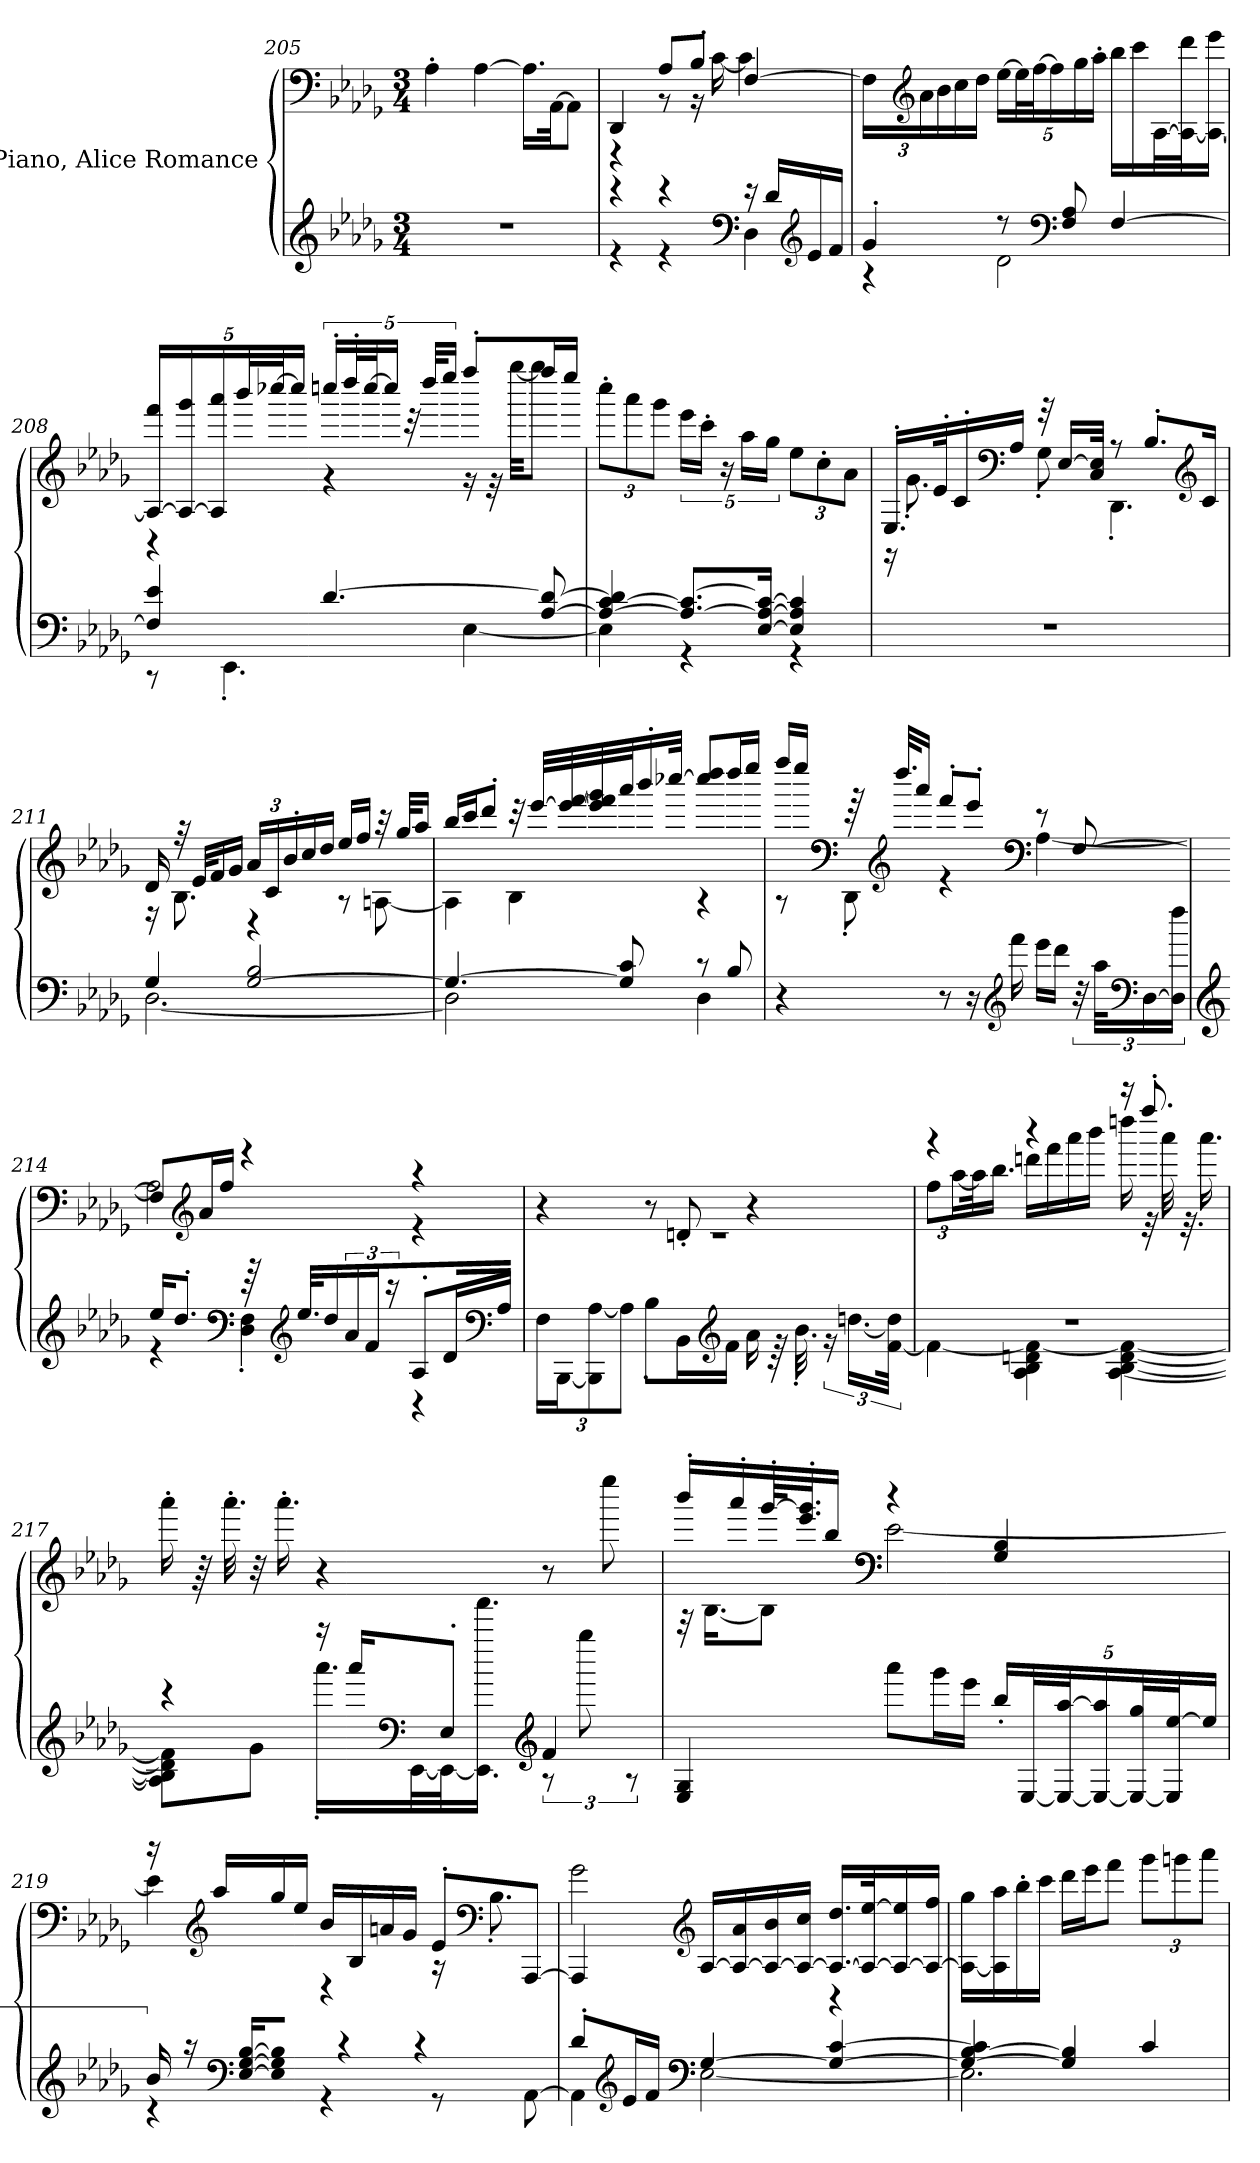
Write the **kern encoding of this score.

**kern	**kern
*part1	*part1
*staff2	*staff1
*I"Piano, Alice Romance	*
*clefG2	*clefF4
*k[b-e-a-d-g-]	*k[b-e-a-d-g-]
*M3/4	*M3/4
=205	=205
2.r	4A-'\
.	[4A-\
.	16.A-\LL]
.	[32AA-\JK
.	8AA-\J]
=206	=206
*^	*^
4r	4r	4DD-/	4r
4r	4r	8A-/L	8r
.	.	8B-'/J	16r
.	.	.	[16c\
*clefF4	*	*	*
16r	4D-\	[4F/	4c\]
16d-/LL	.	.	.
*clefG2	*	*	*
16e-/	.	.	.
16f/JJ	.	.	.
*	*	*v	*v
!!LO:LB:g=z
=207	=207	=207
*	*	*Xbrackettup
4g-'/	4r	24F\LL]
*	*	*clefG2
.	.	24a-\
.	.	24b-\
.	.	16cc\
.	.	16dd-\JJ
8r	2d-\	[20ee-\LL
.	.	40ee-\L]
.	.	[40ff\J
.	.	20ff\]
*clefF4	*	*
8F/ 8A-/	.	.
.	.	20gg-\
.	.	20aa-'\JJ
[4F/	.	16bb-\LL
.	.	16ccc\
.	.	[32A-\L
.	.	32A-\_ 32ddd-\J
.	.	16A-\_ 16eee-\JJ
!!LO:LB:g=z
=208	=208	=208
*	*	*^
4F/] 4e-/	8r	20A-/_ 20fff/LL	4r
.	.	20A-/_ 20ggg-/	.
.	.	20A-/] 20aaa-/	.
.	4.EE-'\	.	.
.	.	40bbb-/L	.
.	.	[40cccc-X/J	.
.	.	20cccc-/JJ]	.
*	*	*brackettup	*
[4.d-/	.	20ccccn'/LL	4r
.	.	40dddd-'/L	.
.	.	[40cccc/J	.
.	.	20cccc/JJ]	.
.	.	40r	.
.	.	40dddd-/KLL	.
.	.	20eeee-/JJ	.
.	[4E-\	8ffff'/L	16r
.	.	.	32r
.	.	.	[32gggg-\KKL
[8A-/ 8d-/_	.	16ffff/L	8gggg-\J]
.	.	16eeee-/JJ	.
*	*	*v	*v
=209	=209	=209
*	*	*Xbrackettup
4A-/_ [4c/ 4d-/]	4E-\]	12cccc'\L
.	.	12aaa-\
.	.	12ggg-\J
*	*	*brackettup
8.A-/_ 8.c/_L	4r	20eee-\LL
.	.	20ccc'\JJ
.	.	20r
.	.	20aa-\LL
[16E-/ 16A-/_ 16c/_Jk	.	.
.	.	20gg-\JJ
*	*	*Xbrackettup
4E-/] 4A-/] 4c/]	4r	12ee-\L
.	.	12cc'\
.	.	12a-\J
*v	*v	*
!!LO:LB:g=z
=210	=210
*	*^
2.r	16.E-'/LL	16r
.	.	8.g-'\
.	32e-'/K	.
.	16c'/	.
*	*clefF4	*
.	16A-/JJ	.
.	32r	8G-'\
.	[16E-/LL	.
.	32C/ 32E-/]JJk	.
.	8r	4.DD-'\
.	8.B-'/L	.
*	*clefG2	*
.	16c/Jk	.
=211	=211	=211
*^	*	*
4G-/	[2.D-\	16d-/	16r
.	.	32r	8.B-\
.	.	32e-/KLL	.
.	.	16f/	.
.	.	16g-/JJ	.
[2G-/ 2B-/	.	24a-/LL	4r
.	.	24c/	.
.	.	24b-'/	.
.	.	16cc/	.
.	.	16dd-/JJ	.
.	.	16ee-/LL	8r
.	.	16ff/JJ	.
.	.	32r	[8An\
.	.	32gg-/KLL	.
.	.	16aa-/JJ	.
!!LO:LB:g=z	!!
=212	=212	=212	=212
4.G-/_	2D-\]	16bb-/LL	4A\]
.	.	16ccc/J	.
.	.	8ddd-'/J	.
.	.	32r	4B-\
.	.	[32eee-/LLL	.
.	.	32eee-/_ [32fff/	.
.	.	32eee-/] 32fff/] 32ggg-/	.
8G-/] 8c/	.	32aaa-/J	.
.	.	16bbb-'/	.
.	.	[32cccc-X/JJk	.
8r	4D-\	8cccc-/] 8dddd-/L	4r
8B-/	.	16dddd-/L	.
.	.	16eeee-/JJ	.
*v	*v	*	*
!!LO:LB:g=z	!!
=213	=213	=213
4r	16ffff/LL	8r
.	16eeee-/JJ	.
*	*clefF4	*
.	64r	8DD-'\
*	*clefG2	*
.	32.dddd-/KLL	.
.	16aaa-/JJ	.
8r	8fff'/L	4r
16r	8eee-'/J	.
*clefG2	*	*
16fff\	.	.
*	*clefF4	*
16eee-\LL	8r	[4A-\
16ddd-\JJ	.	.
48r	[8F/	.
48aa-\KLL	.	.
*clefF4	*	*
[24D-\	.	.
24D-\] 24ff\JJ	.	.
!!LO:PB:g=z	!!
=214	=214	=214
*clefG2	*	*
*^	*	*
16ee-/KL	4r	8F/L]	2A-\]
8.dd-'/J	.	.	.
*	*	*clefG2	*
.	.	16a-/L	.
.	.	16ff/JJ	.
*clefF4	*	*	*
64r	4D-\' 4F\'	4r	.
*clefG2	*	*	*
32.ee-/KLL	.	.	.
16dd-/	.	.	.
24a-/	.	.	.
24f/JJ	.	.	.
24r	.	.	.
8A-'/L	4r	4r	4r
16d-/L	.	.	.
*clefF4	*	*	*
16A-/JJ	.	.	.
*	*	*v	*v
=215	=215	=215
*	*Xbrackettup	*
2.r	24F\LL	4r
.	[24BBB-\J	.
.	12BBB-\] [12A-\	.
.	12A-\J]	.
.	8B-'\L	8r
.	16BB-\L	8dn'/
*clefG2	*	*
.	16f\JJ	.
.	16a-\	4r
.	64r	.
.	32.b-'\	.
*	*brackettup	*
.	24r	.
.	[24.ddn\LL	.
.	[48f\ 48dd\]JJk	.
!!LO:LB:g=z
=216	=216	=216
*	*	*^
2.r	4f\_	4r	12ff\L
.	.	.	[24aa-\L
.	.	.	32aa-\K]
.	.	.	16.bb-\JJ
.	4A-\ 4B-\ 4dn\ 4f\_	4r	16dddn\LL
.	.	.	16fff\
.	.	.	16aaa-\
.	.	.	16bbb-\JJ
.	[4A-\ [4B-\ [4d\ 4f\_	16r	16ddddn\
.	.	8.ffff'/	32r
.	.	.	32aaa-\
.	.	.	32r
.	.	.	16.aaa-'\
*	*	*v	*v
=217	=217	=217
4r	8A-\] 8B-\] 8d\] 8f\]L	16aaa-'\
.	.	64r
.	.	32.aaa-'\
.	8g-\J	32r
.	.	16.aaa-'\
16r	16.aaa-'\LL	4r
16aaa-/KL	.	.
*clefF4	*	*
.	[32EE-\L	.
8E-'/J	32EE-\J_	.
.	16.EE-\] 16.aaa-\JJ	.
*clefG2	*	*
4f/	12r	8r
.	12gggg-\	.
.	.	8eeee-\
.	12r	.
*v	*v	*
!!LO:LB:g=z
=218	=218
*	*^
4E-/ 4G-/	16bbb-'/LL	32r
.	.	[16.B-\KL
.	16aaa-'/	.
.	[64ggg-'/KL	8B-\J]
.	32.eee-/' 32.ggg-/]'J	.
.	16bb-/JJ	.
*	*clefF4	*
8aaa-\L	4r	[2e-\
16ggg-\L	.	.
16eee-\JJ	.	.
*Xbrackettup	*	*
20bb-'/LL	4G-/ 4B-/	.
[40E-/L	.	.
40E-/_ [40aa-/J	.	.
20E-/_ 20aa-/]	.	.
40E-/_ 40gg-/L	.	.
40E-/] [40ee-/J	.	.
20ee-/JJ]	.	.
!!LO:LB:g=z	!!
=219	=219	=219
*brackettup	*	*
*^	*	*
24b-/	4r	16r	4e-\]
24r	.	.	.
*	*	*clefG2	*
.	.	16aa-/LL	.
*clefF4	*	*	*
[24E-/ [24G-/ [24B-/KL	.	.	.
8E-/] 8G-/] 8B-/]J	.	16gg-/	.
.	.	16ee-/JJ	.
4r	4r	16b-/LL	4r
.	.	16B-/	.
.	.	16an/	.
.	.	16g-/JJ	.
4r	8r	8e-'/L	16r
*	*	*clefF4	*
.	.	.	8.B-'\
.	[8AA-\	[8AAA-/J	.
=220	=220	=220	=220
8d-'/L	4AA-\]	4AAA-/]	2g-\
*clefG2	*	*	*
16e-/L	.	.	.
16f/JJ	.	.	.
*clefF4	*	*clefG2	*
[4G-/	[2E-\	[16A-/LL	.
.	.	16A-/_ 16a-/	.
.	.	16A-/_ 16b-/	.
.	.	16A-/_ 16cc/JJ	.
4G-/_ [4c/	.	16.A-/_ 16.dd-/LL	4r
.	.	32A-/_ [32ee-/K	.
.	.	16A-/_ 16ee-/]	.
.	.	16A-/_ 16ff/JJ	.
*	*	*v	*v
!!LO:LB:g=z
=221	=221	=221
4G-/_ [4B-/ 4c/]	2.E-\]	16A-\_ 16gg-\LL
.	.	16A-\] 16aa-\
.	.	16bb-'\
.	.	16ccc\JJ
4G-/] 4B-/]	.	16ddd-\LL
.	.	16eee-\J
.	.	8fff\J
4c/	.	12ggg-\L
.	.	12gggn\
.	.	12aaa-\J
*v	*v	*
=	=
*-	*-
